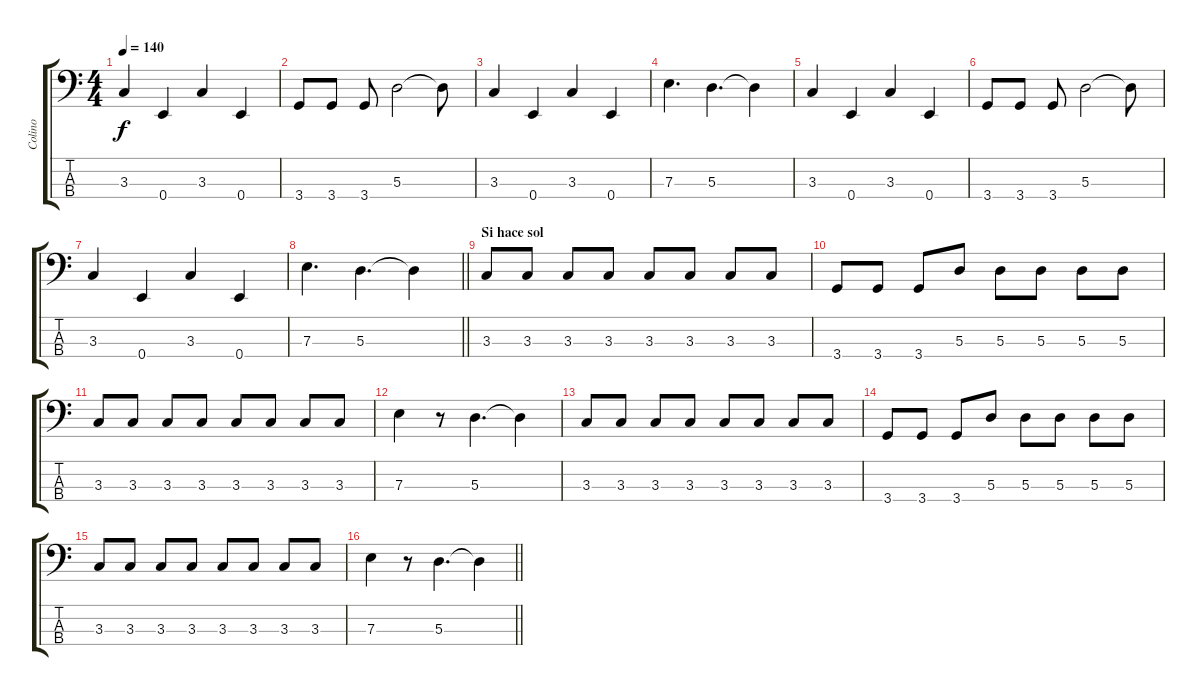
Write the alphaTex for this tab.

\track ("Colino" "Colino") {instrument electricbassfinger}
\staff {score tabs}
\tuning (G2 D2 A1 E1) {hide}
\ts (4 4)
\tempo 140
\clef f4
\ks c
3.3.4{dy f} 0.4.4 3.3.4 0.4.4 |
3.4.8 3.4.8 3.4.8 5.3.2 5.3{t}.8 |
3.3.4 0.4.4 3.3.4 0.4.4 |
7.3.4{d} 5.3.4{d} 5.3{t}.4 |
3.3.4 0.4.4 3.3.4 0.4.4 |
3.4.8 3.4.8 3.4.8 5.3.2 5.3{t}.8 |
3.3.4 0.4.4 3.3.4 0.4.4 |
\barLineRight lightlight
7.3.4{d} 5.3.4{d} 5.3{t}.4 |
\section ("" "Si hace sol")
3.3.8 3.3.8 3.3.8 3.3.8 3.3.8 3.3.8 3.3.8 3.3.8 |
3.4.8 3.4.8 3.4.8 5.3.8 5.3.8 5.3.8 5.3.8 5.3.8 |
3.3.8 3.3.8 3.3.8 3.3.8 3.3.8 3.3.8 3.3.8 3.3.8 |
7.3.4 r.8 5.3.4{d} 5.3{t}.4 |
3.3.8 3.3.8 3.3.8 3.3.8 3.3.8 3.3.8 3.3.8 3.3.8 |
3.4.8 3.4.8 3.4.8 5.3.8 5.3.8 5.3.8 5.3.8 5.3.8 |
3.3.8 3.3.8 3.3.8 3.3.8 3.3.8 3.3.8 3.3.8 3.3.8 |
\barLineRight lightlight
7.3.4 r.8 5.3.4{d} 5.3{t}.4
